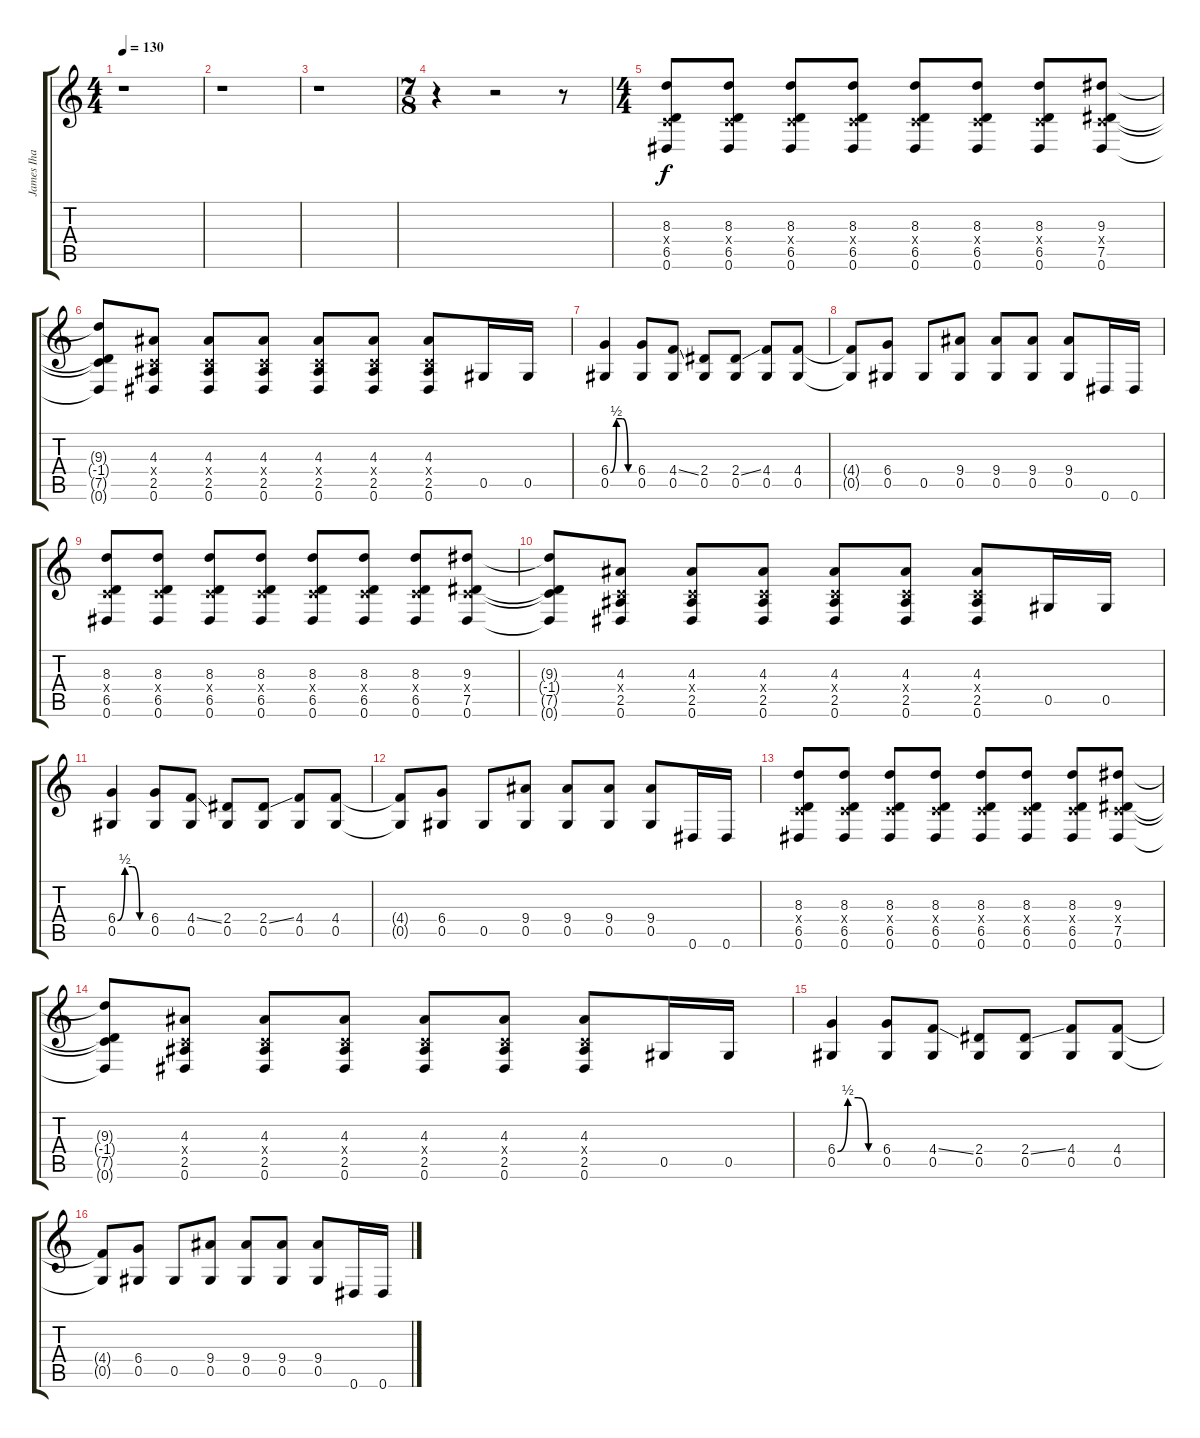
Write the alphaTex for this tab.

\track ("James Iha (Acoustic Guitar)" "James Iha ") {instrument acousticguitarnylon}
\staff {score tabs}
\tuning (Eb4 Bb3 Gb3 Db3 Ab2 Eb2) {hide}
\ts (4 4)
\tempo 130
\clef g2
\ks c
r.1{dy f instrument acousticguitarnylon} |
r.1 |
r.1 |
\ts (7 8)
r.4 r.2 r.8 |
\ts (4 4)
(8.3 -1.4{x} 6.5 0.6).8 (8.3 -1.4{x} 6.5 0.6).8 (8.3 -1.4{x} 6.5 0.6).8 (8.3 -1.4{x} 6.5 0.6).8 (8.3 -1.4{x} 6.5 0.6).8 (8.3 -1.4{x} 6.5 0.6).8 (8.3 -1.4{x} 6.5 0.6).8 (9.3 -1.4{x} 7.5 0.6).8 |
(9.3{t} -1.4{t} 7.5{t} 0.6{t}).8 (4.3 -1.4{x} 2.5 0.6).8 (4.3 -1.4{x} 2.5 0.6).8 (4.3 -1.4{x} 2.5 0.6).8 (4.3 -1.4{x} 2.5 0.6).8 (4.3 -1.4{x} 2.5 0.6).8 (4.3 -1.4{x} 2.5 0.6).8 0.5.16 0.5.16 |
(6.4{be (custom 0 0 15 2 30 2 45 0 60 0)} 0.5).4 (6.4 0.5).8 (4.4{ss} 0.5).8 (2.4 0.5).8 (2.4{ss} 0.5).8 (4.4 0.5).8 (4.4 0.5).8 |
(4.4{t} 0.5{t}).8 (6.4 0.5).8 0.5.8 (9.4 0.5).8 (9.4 0.5).8 (9.4 0.5).8 (9.4 0.5).8 0.6.16 0.6.16 |
(8.3 -1.4{x} 6.5 0.6).8 (8.3 -1.4{x} 6.5 0.6).8 (8.3 -1.4{x} 6.5 0.6).8 (8.3 -1.4{x} 6.5 0.6).8 (8.3 -1.4{x} 6.5 0.6).8 (8.3 -1.4{x} 6.5 0.6).8 (8.3 -1.4{x} 6.5 0.6).8 (9.3 -1.4{x} 7.5 0.6).8 |
(9.3{t} -1.4{t} 7.5{t} 0.6{t}).8 (4.3 -1.4{x} 2.5 0.6).8 (4.3 -1.4{x} 2.5 0.6).8 (4.3 -1.4{x} 2.5 0.6).8 (4.3 -1.4{x} 2.5 0.6).8 (4.3 -1.4{x} 2.5 0.6).8 (4.3 -1.4{x} 2.5 0.6).8 0.5.16 0.5.16 |
(6.4{be (custom 0 0 15 2 30 2 45 0 60 0)} 0.5).4 (6.4 0.5).8 (4.4{ss} 0.5).8 (2.4 0.5).8 (2.4{ss} 0.5).8 (4.4 0.5).8 (4.4 0.5).8 |
(4.4{t} 0.5{t}).8 (6.4 0.5).8 0.5.8 (9.4 0.5).8 (9.4 0.5).8 (9.4 0.5).8 (9.4 0.5).8 0.6.16 0.6.16 |
(8.3 -1.4{x} 6.5 0.6).8 (8.3 -1.4{x} 6.5 0.6).8 (8.3 -1.4{x} 6.5 0.6).8 (8.3 -1.4{x} 6.5 0.6).8 (8.3 -1.4{x} 6.5 0.6).8 (8.3 -1.4{x} 6.5 0.6).8 (8.3 -1.4{x} 6.5 0.6).8 (9.3 -1.4{x} 7.5 0.6).8 |
(9.3{t} -1.4{t} 7.5{t} 0.6{t}).8 (4.3 -1.4{x} 2.5 0.6).8 (4.3 -1.4{x} 2.5 0.6).8 (4.3 -1.4{x} 2.5 0.6).8 (4.3 -1.4{x} 2.5 0.6).8 (4.3 -1.4{x} 2.5 0.6).8 (4.3 -1.4{x} 2.5 0.6).8 0.5.16 0.5.16 |
(6.4{be (custom 0 0 15 2 30 2 45 0 60 0)} 0.5).4 (6.4 0.5).8 (4.4{ss} 0.5).8 (2.4 0.5).8 (2.4{ss} 0.5).8 (4.4 0.5).8 (4.4 0.5).8 |
(4.4{t} 0.5{t}).8 (6.4 0.5).8 0.5.8 (9.4 0.5).8 (9.4 0.5).8 (9.4 0.5).8 (9.4 0.5).8 0.6.16 0.6.16
